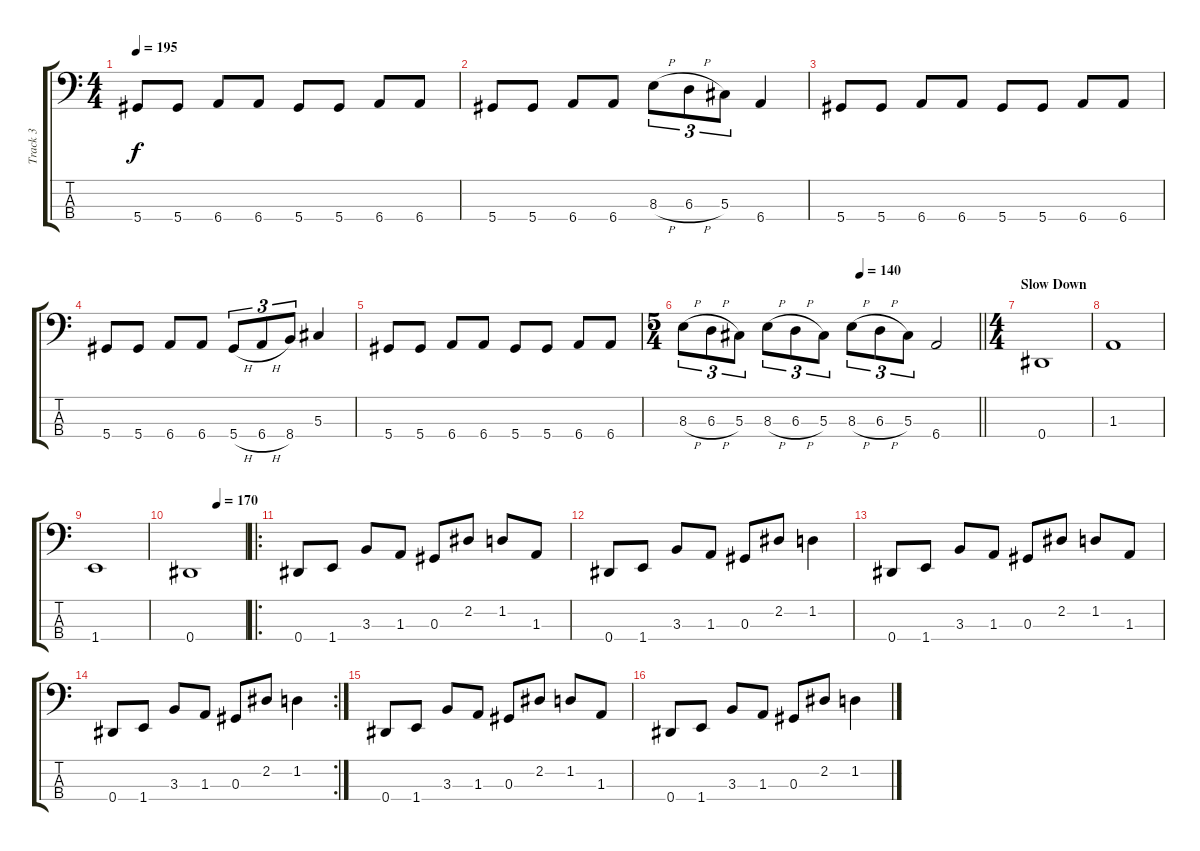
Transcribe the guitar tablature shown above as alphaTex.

\track ("Track 3" "Track 3") {instrument electricbassfinger}
\staff {score tabs}
\tuning (Gb2 Db2 Ab1 Eb1) {hide}
\ts (4 4)
\tempo 195
\clef f4
\ks c
5.4.8{dy f} 5.4.8 6.4.8 6.4.8 5.4.8 5.4.8 6.4.8 6.4.8 |
5.4.8 5.4.8 6.4.8 6.4.8 8.3{h}.8{tu (3 2)} 6.3{h}.8{tu (3 2)} 5.3.8{tu (3 2)} 6.4.4 |
5.4.8 5.4.8 6.4.8 6.4.8 5.4.8 5.4.8 6.4.8 6.4.8 |
5.4.8 5.4.8 6.4.8 6.4.8 5.4{h}.8{tu (3 2)} 6.4{h}.8{tu (3 2)} 8.4.8{tu (3 2)} 5.3.4 |
5.4.8 5.4.8 6.4.8 6.4.8 5.4.8 5.4.8 6.4.8 6.4.8 |
\ts (5 4)
\tempo (140 0.6)
\barLineRight lightlight
8.3{h}.8{tu (3 2)} 6.3{h}.8{tu (3 2)} 5.3.8{tu (3 2)} 8.3{h}.8{tu (3 2)} 6.3{h}.8{tu (3 2)} 5.3.8{tu (3 2)} 8.3{h}.8{tu (3 2)} 6.3{h}.8{tu (3 2)} 5.3.8{tu (3 2)} 6.4.2 |
\ts (4 4)
\section ("" "Slow Down")
0.4.1 |
1.3.1 |
1.4.1 |
\tempo (170 0.5)
0.4.1 |
\ro
0.4.8 1.4.8 3.3.8 1.3.8 0.3.8 2.2.8 1.2.8 1.3.8 |
0.4.8 1.4.8 3.3.8 1.3.8 0.3.8 2.2.8 1.2.4 |
0.4.8 1.4.8 3.3.8 1.3.8 0.3.8 2.2.8 1.2.8 1.3.8 |
\rc 2
0.4.8 1.4.8 3.3.8 1.3.8 0.3.8 2.2.8 1.2.4 |
0.4.8 1.4.8 3.3.8 1.3.8 0.3.8 2.2.8 1.2.8 1.3.8 |
0.4.8 1.4.8 3.3.8 1.3.8 0.3.8 2.2.8 1.2.4
